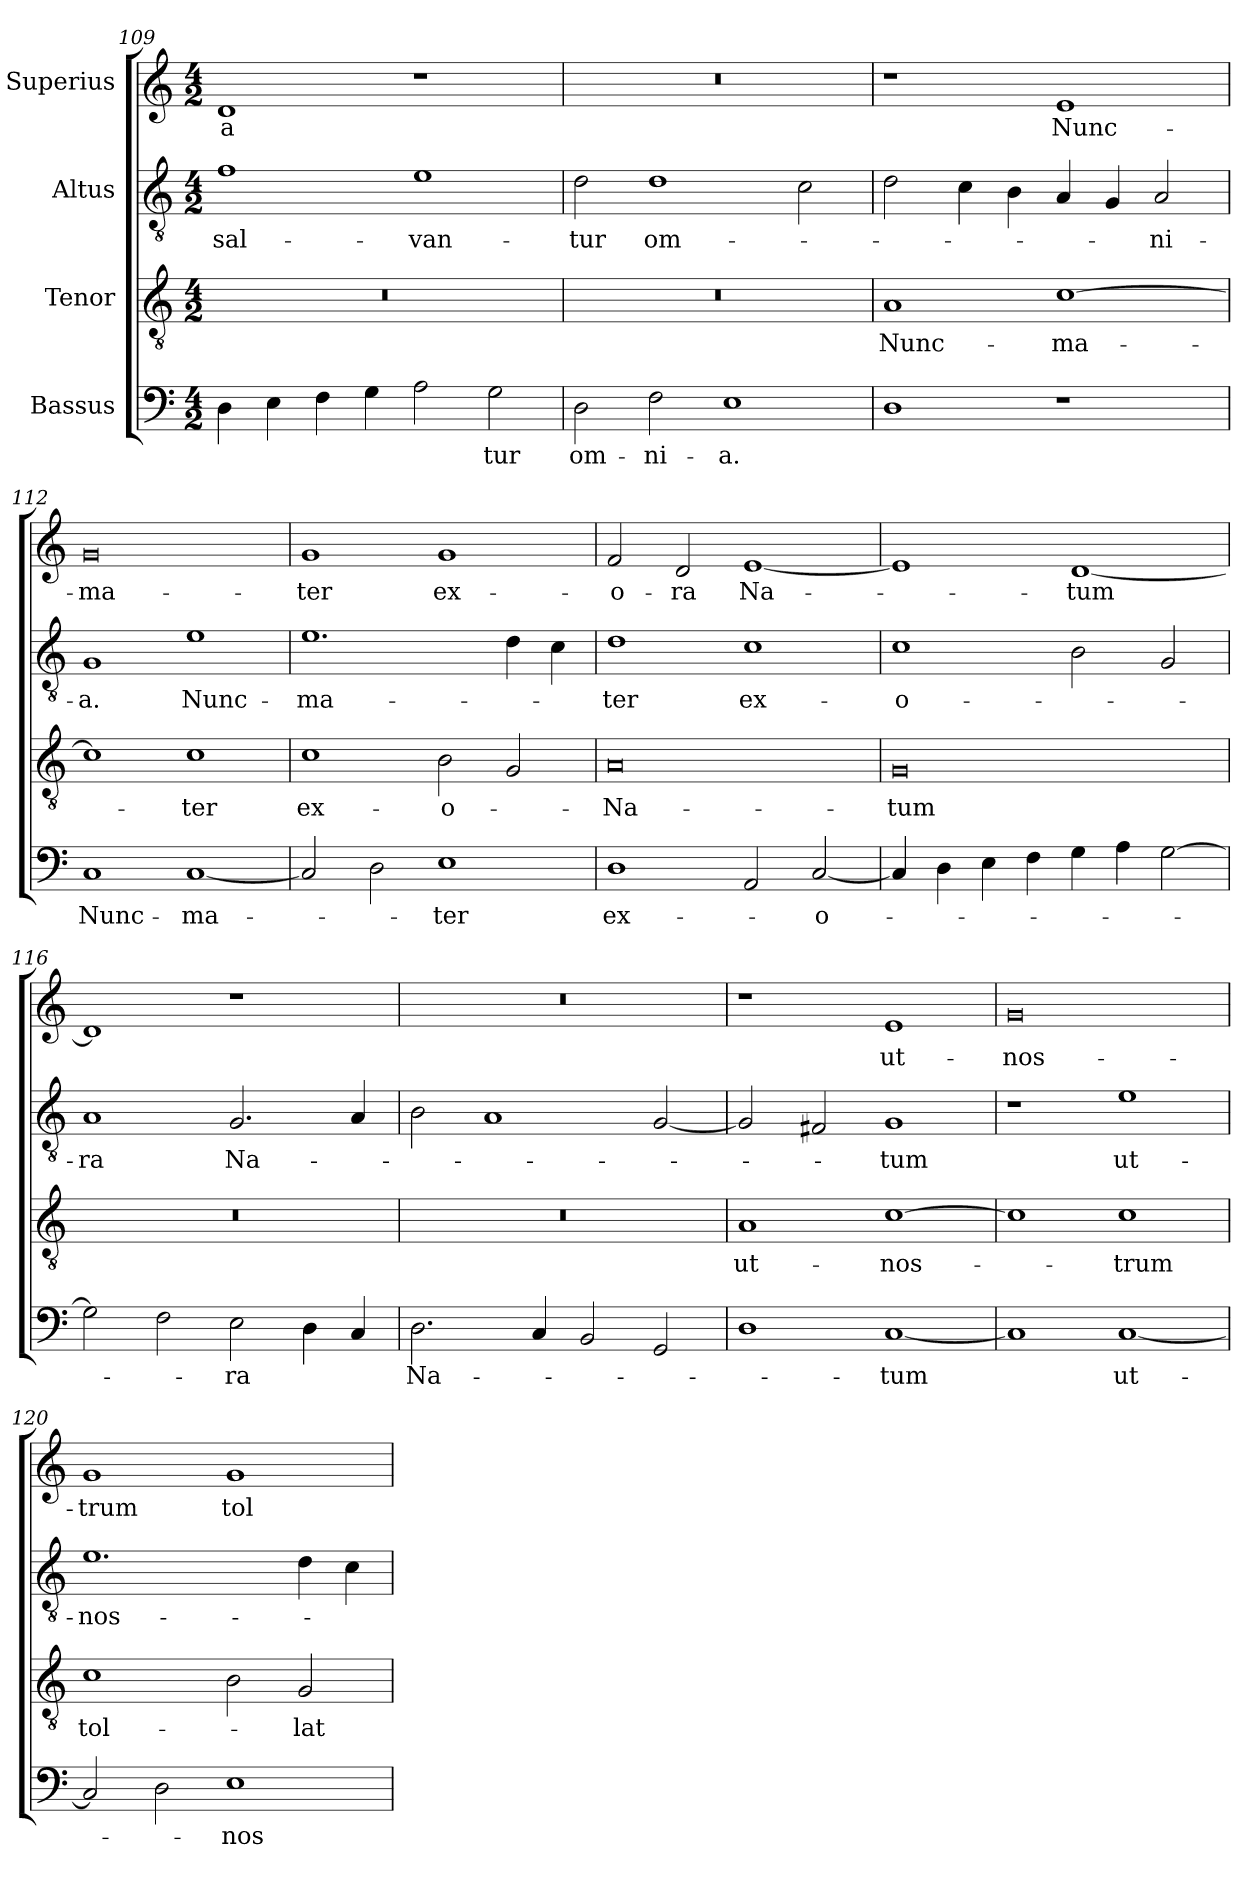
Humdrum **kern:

**kern	**text	**kern	**text	**kern	**text	**kern	**text
*part4	*part4	*part3	*part3	*part2	*part2	*part1	*part1
*staff4	*staff4	*staff3	*staff3	*staff2	*staff2	*staff1	*staff1
*I"Bassus	*	*I"Tenor	*	*I"Altus	*	*I"Superius	*
*clefF4	*	*clefGv2	*	*clefGv2	*	*clefG2	*
*k[]	*	*k[]	*	*k[]	*	*k[]	*
*M4/2	*	*M4/2	*	*M4/2	*	*M4/2	*
=109	=109	=109	=109	=109	=109	=109	=109
4D\	.	0r	.	1f\	sal-	1d/	-a
4E\	.	.	.	.	.	.	.
4F\	.	.	.	.	.	.	.
4G\	.	.	.	.	.	.	.
2A\	.	.	.	1e\	-van-	1r	.
2G\	-tur	.	.	.	.	.	.
=110	=110	=110	=110	=110	=110	=110	=110
2D\	om-	0r	.	2d\	-tur	0r	.
2F\	-ni-	.	.	1d\	om-	.	.
1E\	-a.	.	.	.	.	.	.
.	.	.	.	2c\	.	.	.
=111	=111	=111	=111	=111	=111	=111	=111
1D\	.	1A/	Nunc-	2d\	.	1r	.
.	.	.	.	4c\	.	.	.
.	.	.	.	4B\	.	.	.
1r	.	[1c\	ma-	4A/	.	1e/	Nunc-
.	.	.	.	4G/	.	.	.
.	.	.	.	2A/	-ni-	.	.
=112	=112	=112	=112	=112	=112	=112	=112
1C/	Nunc-	1c\]	.	1G/	-a.	0g/	ma-
[1C/	ma-	1c\	-ter	1e\	Nunc-	.	.
=113	=113	=113	=113	=113	=113	=113	=113
2C/]	.	1c\	ex-	1.e\	ma-	1g/	-ter
2D\	.	.	.	.	.	.	.
1E\	-ter	2B\	o-	.	.	1g/	ex-
.	.	2G/	.	4d\	.	.	.
.	.	.	.	4c\	.	.	.
=114	=114	=114	=114	=114	=114	=114	=114
1D\	ex-	0A/	-Na-	1d\	-ter	2f/	o-
.	.	.	.	.	.	2d/	-ra
2AA/	.	.	.	1c\	ex-	[1e/	Na-
[2C/	o-	.	.	.	.	.	.
=115	=115	=115	=115	=115	=115	=115	=115
4C/]	.	0G/	-tum	1c\	o-	1e/]	.
4D\	.	.	.	.	.	.	.
4E\	.	.	.	.	.	.	.
4F\	.	.	.	.	.	.	.
4G\	.	.	.	2B\	.	[1d/	-tum
4A\	.	.	.	.	.	.	.
[2G\	.	.	.	2G/	.	.	.
=116	=116	=116	=116	=116	=116	=116	=116
2G\]	.	0r	.	1A/	-ra	1d/]	.
2F\	.	.	.	.	.	.	.
2E\	-ra	.	.	2.G/	Na-	1r	.
4D\	.	.	.	.	.	.	.
4C/	.	.	.	4A/	.	.	.
=117	=117	=117	=117	=117	=117	=117	=117
2.D\	Na-	0r	.	2B\	.	0r	.
.	.	.	.	1A/	.	.	.
4C/	.	.	.	.	.	.	.
2BB/	.	.	.	.	.	.	.
2GG/	.	.	.	[2G/	.	.	.
=118	=118	=118	=118	=118	=118	=118	=118
1D\	.	1A/	ut-	2G/]	.	1r	.
.	.	.	.	2F#X/	.	.	.
[1C/	-tum	[1c\	nos-	1G/	-tum	1e/	ut-
=119	=119	=119	=119	=119	=119	=119	=119
1C/]	.	1c\]	.	1r	.	0g/	nos-
[1C/	ut-	1c\	-trum	1e\	ut-	.	.
=120	=120	=120	=120	=120	=120	=120	=120
2C/]	.	1c\	tol-	1.e\	nos-	1g/	-trum
2D\	.	.	.	.	.	.	.
1E\	nos-	2B\	.	.	.	1g/	tol-
.	.	2G/	-lat	4d\	.	.	.
.	.	.	.	4c\	.	.	.
=	=	=	=	=	=	=	=
*-	*-	*-	*-	*-	*-	*-	*-
